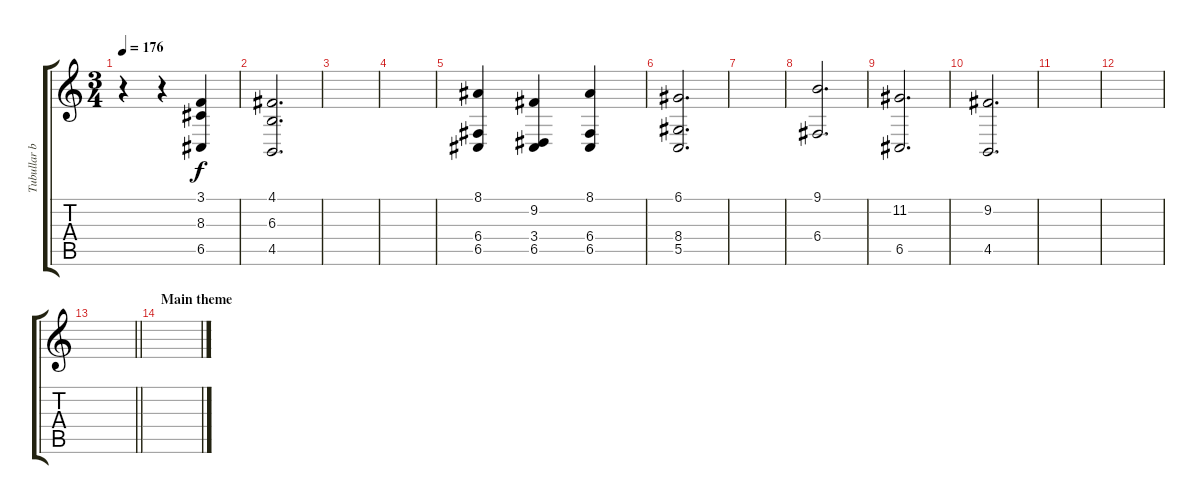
\track ("Tubullar bells" "Tubullar b") {instrument tubularbells}
\staff {score tabs}
\tuning (D4 A3 F3 C3 G2 D2) {hide}
\ts (3 4)
\tempo 176
\clef g2
\ks c
r.4{dy f} r.4 (3.1 8.3 6.5).4 |
(4.1 6.3 4.5).2{d} |
|
|
(8.1 6.4 6.5).4 (9.2 3.4 6.5).4 (8.1 6.4 6.5).4 |
(6.1 8.4 5.5).2{d} |
|
(9.1 6.4).2{d} |
(11.2 6.5).2{d} |
(9.2 4.5).2{d} |
|
|
\barLineRight lightlight
|
\section ("" "Main theme")
